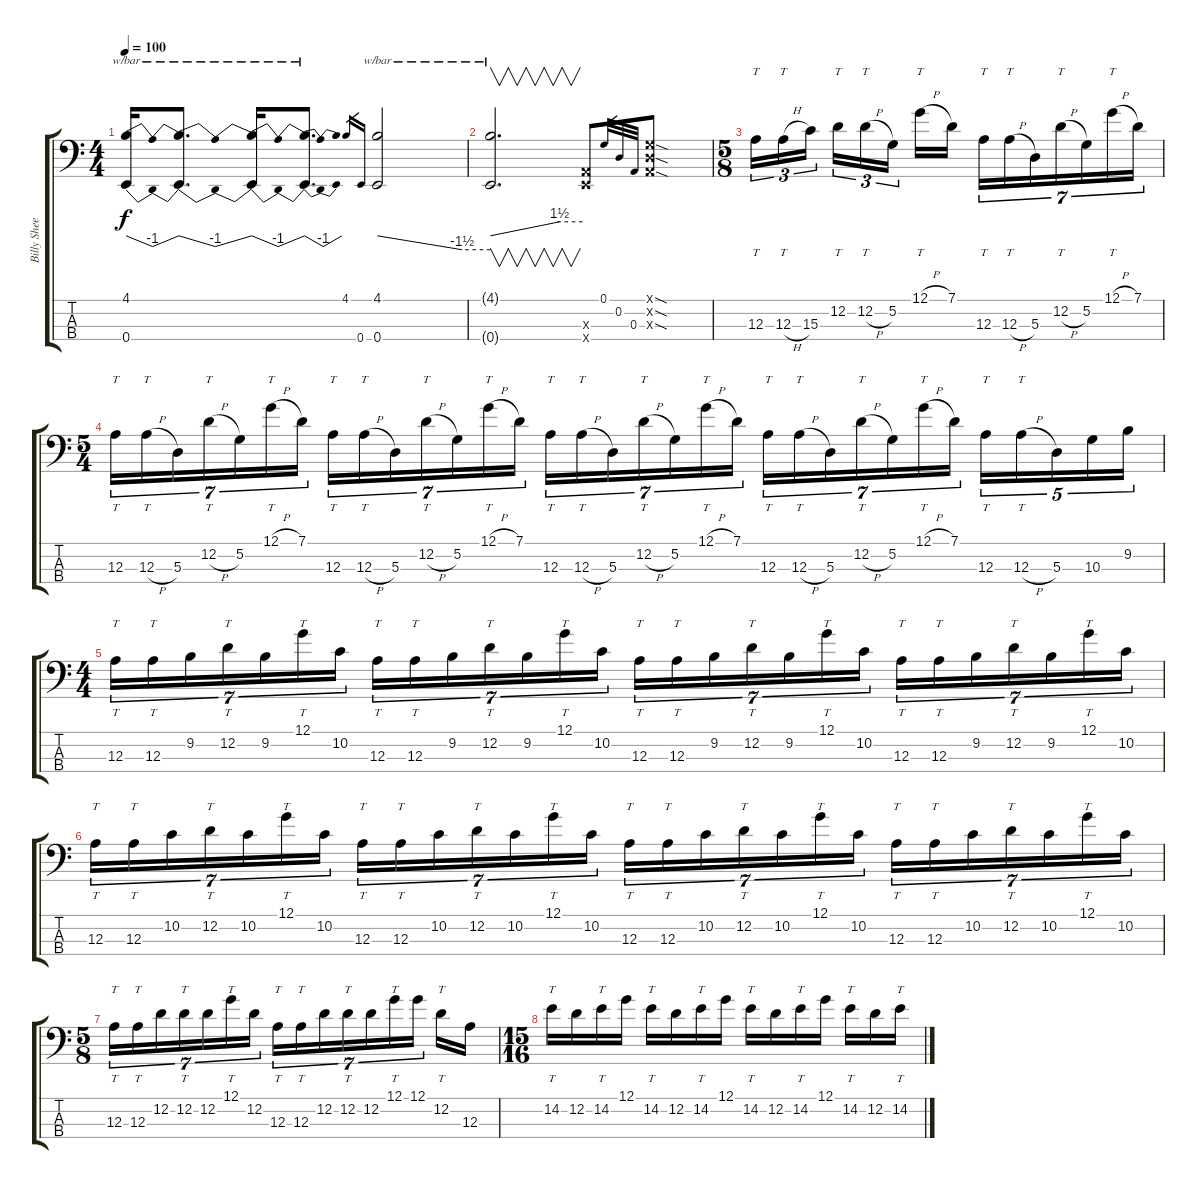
\track ("Billy Sheehan" "Billy Shee") {instrument electricbassfinger}
\staff {score tabs}
\tuning (G2 D2 A1 E1) {hide}
\ts (4 4)
\tempo 100
\clef f4
\ks c
(4.1{t} 0.4{t}).16{tbe (dip default 0 0 30 -4 60 0) dy f} (4.1{t} 0.4{t}).8{d tbe (dip default 0 0 30 -4 60 0)} (4.1{t} 0.4{t}).16{tbe (dip default 0 0 30 -4 60 0)} (4.1{t} 0.4{t}).8{d tbe (dip default 0 0 30 -4 60 0)} 4.1.16{gr} 0.4.16{gr} (4.1 0.4).2{tbe (custom default 0 0 45 -6 60 -6)} |
(4.1{t} 0.4{t}).2{v d tbe (custom default 0 0 45 6 60 6)} (0.3{x} 0.4{x}).8 0.1.32{gr} 0.2.32{gr} 0.3.32{gr} (0.1{sod x} 0.2{sod x} 0.3{sod x}).8 |
\ts (5 8)
12.3.16{tt tu (3 2)} 12.3{h}.16{tt tu (3 2)} 15.3.16{tu (3 2)} 12.2.16{tt tu (3 2)} 12.2{h}.16{tt tu (3 2)} 5.2.16{tu (3 2)} 12.1{h}.16{tt} 7.1.16 12.3.16{tt tu (7 4)} 12.3{h}.16{tt tu (7 4)} 5.3.16{tu (7 4)} 12.2{h}.16{tt tu (7 4)} 5.2.16{tu (7 4)} 12.1{h}.16{tt tu (7 4)} 7.1.16{tu (7 4)} |
\ts (5 4)
12.3.16{tt tu (7 4)} 12.3{h}.16{tt tu (7 4)} 5.3.16{tu (7 4)} 12.2{h}.16{tt tu (7 4)} 5.2.16{tu (7 4)} 12.1{h}.16{tt tu (7 4)} 7.1.16{tu (7 4)} 12.3.16{tt tu (7 4)} 12.3{h}.16{tt tu (7 4)} 5.3.16{tu (7 4)} 12.2{h}.16{tt tu (7 4)} 5.2.16{tu (7 4)} 12.1{h}.16{tt tu (7 4)} 7.1.16{tu (7 4)} 12.3.16{tt tu (7 4)} 12.3{h}.16{tt tu (7 4)} 5.3.16{tu (7 4)} 12.2{h}.16{tt tu (7 4)} 5.2.16{tu (7 4)} 12.1{h}.16{tt tu (7 4)} 7.1.16{tu (7 4)} 12.3.16{tt tu (7 4)} 12.3{h}.16{tt tu (7 4)} 5.3.16{tu (7 4)} 12.2{h}.16{tt tu (7 4)} 5.2.16{tu (7 4)} 12.1{h}.16{tt tu (7 4)} 7.1.16{tu (7 4)} 12.3.16{tt tu (5 4)} 12.3{h}.16{tt tu (5 4)} 5.3.16{tu (5 4)} 10.3.16{tu (5 4)} 9.2.16{tu (5 4)} |
\ts (4 4)
12.3.16{tt tu (7 4)} 12.3.16{tt tu (7 4)} 9.2.16{tu (7 4)} 12.2.16{tt tu (7 4)} 9.2.16{tu (7 4)} 12.1.16{tt tu (7 4)} 10.2.16{tu (7 4)} 12.3.16{tt tu (7 4)} 12.3.16{tt tu (7 4)} 9.2.16{tu (7 4)} 12.2.16{tt tu (7 4)} 9.2.16{tu (7 4)} 12.1.16{tt tu (7 4)} 10.2.16{tu (7 4)} 12.3.16{tt tu (7 4)} 12.3.16{tt tu (7 4)} 9.2.16{tu (7 4)} 12.2.16{tt tu (7 4)} 9.2.16{tu (7 4)} 12.1.16{tt tu (7 4)} 10.2.16{tu (7 4)} 12.3.16{tt tu (7 4)} 12.3.16{tt tu (7 4)} 9.2.16{tu (7 4)} 12.2.16{tt tu (7 4)} 9.2.16{tu (7 4)} 12.1.16{tt tu (7 4)} 10.2.16{tu (7 4)} |
12.3.16{tt tu (7 4)} 12.3.16{tt tu (7 4)} 10.2.16{tu (7 4)} 12.2.16{tt tu (7 4)} 10.2.16{tu (7 4)} 12.1.16{tt tu (7 4)} 10.2.16{tu (7 4)} 12.3.16{tt tu (7 4)} 12.3.16{tt tu (7 4)} 10.2.16{tu (7 4)} 12.2.16{tt tu (7 4)} 10.2.16{tu (7 4)} 12.1.16{tt tu (7 4)} 10.2.16{tu (7 4)} 12.3.16{tt tu (7 4)} 12.3.16{tt tu (7 4)} 10.2.16{tu (7 4)} 12.2.16{tt tu (7 4)} 10.2.16{tu (7 4)} 12.1.16{tt tu (7 4)} 10.2.16{tu (7 4)} 12.3.16{tt tu (7 4)} 12.3.16{tt tu (7 4)} 10.2.16{tu (7 4)} 12.2.16{tt tu (7 4)} 10.2.16{tu (7 4)} 12.1.16{tt tu (7 4)} 10.2.16{tu (7 4)} |
\ts (5 8)
12.3.16{tt tu (7 4)} 12.3.16{tt tu (7 4)} 12.2.16{tu (7 4)} 12.2.16{tt tu (7 4)} 12.2.16{tu (7 4)} 12.1.16{tt tu (7 4)} 12.2.16{tu (7 4)} 12.3.16{tt tu (7 4)} 12.3.16{tt tu (7 4)} 12.2.16{tu (7 4)} 12.2.16{tt tu (7 4)} 12.2.16{tu (7 4)} 12.1.16{tt tu (7 4)} 12.1.16{tu (7 4)} 12.2.16{tt} 12.3.16 |
\ts (15 16)
14.2.16{tt} 12.2.16 14.2.16{tt} 12.1.16 14.2.16{tt} 12.2.16 14.2.16{tt} 12.1.16 14.2.16{tt} 12.2.16 14.2.16{tt} 12.1.16 14.2.16{tt} 12.2.16 14.2.16{tt}
